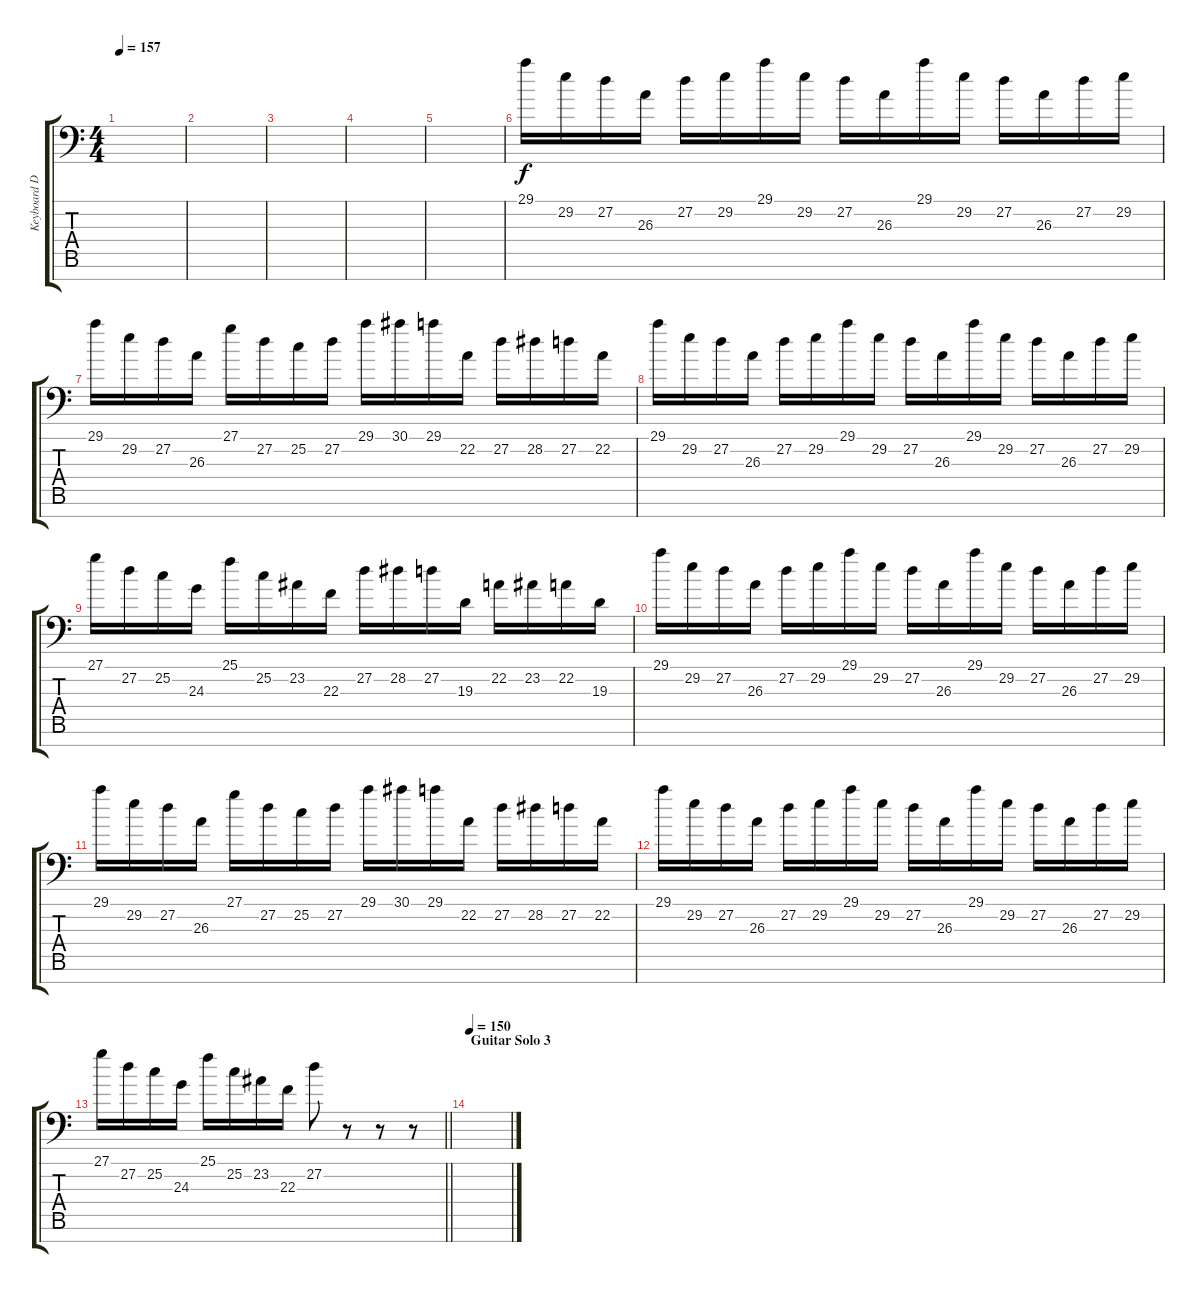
\track ("Keyboard Duet" "Keyboard D") {instrument brightacousticpiano}
\staff {score tabs}
\tuning (E3 B2 G2 D2 A1 E1 B0) {hide}
\ts (4 4)
\tempo 157
\clef f4
\ks c
|
|
|
|
|
29.1.16 29.2.16 27.2.16 26.3.16 27.2.16 29.2.16 29.1.16 29.2.16 27.2.16 26.3.16 29.1.16 29.2.16 27.2.16 26.3.16 27.2.16 29.2.16 |
29.1.16 29.2.16 27.2.16 26.3.16 27.1.16 27.2.16 25.2.16 27.2.16 29.1.16 30.1.16 29.1.16 22.2.16 27.2.16 28.2.16 27.2.16 22.2.16 |
29.1.16 29.2.16 27.2.16 26.3.16 27.2.16 29.2.16 29.1.16 29.2.16 27.2.16 26.3.16 29.1.16 29.2.16 27.2.16 26.3.16 27.2.16 29.2.16 |
27.1.16 27.2.16 25.2.16 24.3.16 25.1.16 25.2.16 23.2.16 22.3.16 27.2.16 28.2.16 27.2.16 19.3.16 22.2.16 23.2.16 22.2.16 19.3.16 |
29.1.16 29.2.16 27.2.16 26.3.16 27.2.16 29.2.16 29.1.16 29.2.16 27.2.16 26.3.16 29.1.16 29.2.16 27.2.16 26.3.16 27.2.16 29.2.16 |
29.1.16 29.2.16 27.2.16 26.3.16 27.1.16 27.2.16 25.2.16 27.2.16 29.1.16 30.1.16 29.1.16 22.2.16 27.2.16 28.2.16 27.2.16 22.2.16 |
29.1.16 29.2.16 27.2.16 26.3.16 27.2.16 29.2.16 29.1.16 29.2.16 27.2.16 26.3.16 29.1.16 29.2.16 27.2.16 26.3.16 27.2.16 29.2.16 |
\barLineRight lightlight
27.1.16 27.2.16 25.2.16 24.3.16 25.1.16 25.2.16 23.2.16 22.3.16 27.2.8 r.8 r.8 r.8 |
\section ("" "Guitar Solo 3")
\tempo 150
